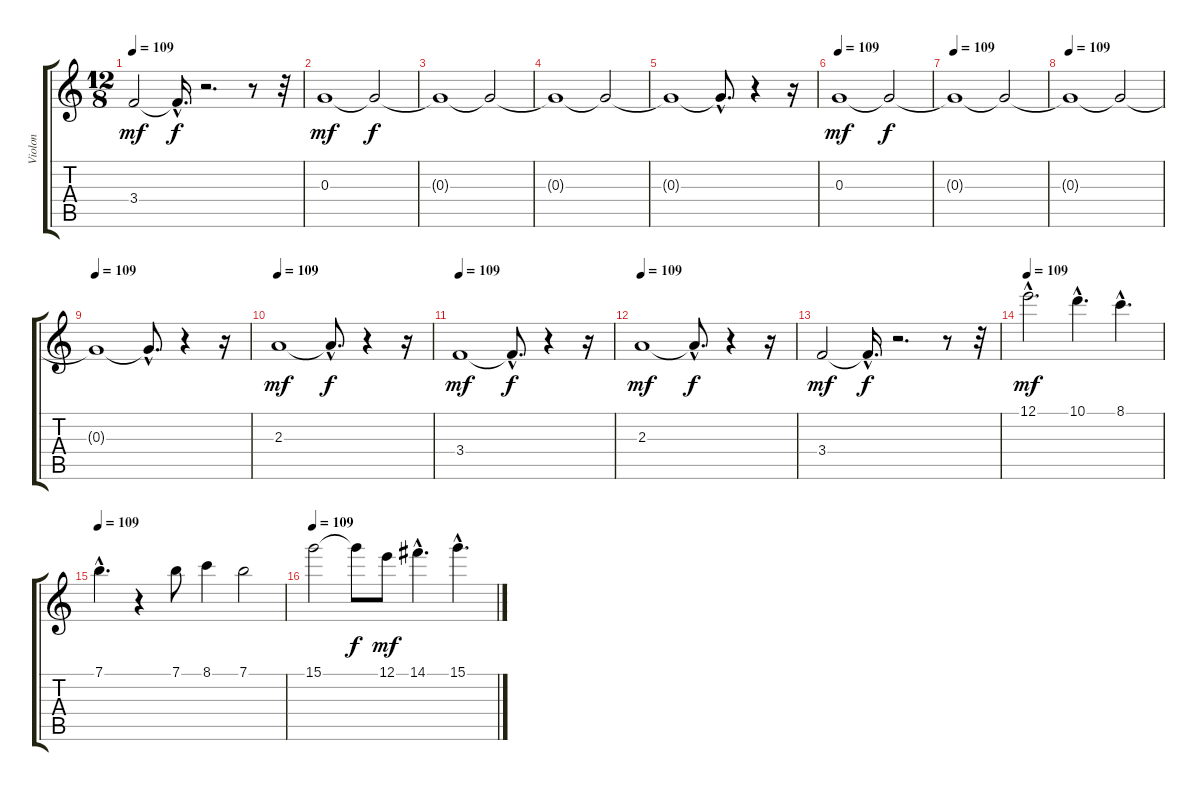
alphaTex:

\track ("Violon" "Violon") {instrument contrabass}
\staff {score tabs}
\tuning (E4 B3 G3 D3 A2 E2) {hide}
\ts (12 8)
\tempo 109
\clef g2
\ks c
3.4.2{dy mf} 3.4{hac t}.16{d dy f} r.2{d} r.8 r.32 |
0.3.1{dy mf} 0.3{t}.2{dy f} |
0.3{t}.1 0.3{t}.2 |
0.3{t}.1 0.3{t}.2 |
0.3{t}.1 0.3{hac t}.8{d} r.4 r.16 |
\tempo 109
0.3.1{dy mf} 0.3{t}.2{dy f} |
\tempo 109
0.3{t}.1 0.3{t}.2 |
\tempo 109
0.3{t}.1 0.3{t}.2 |
\tempo 109
0.3{t}.1 0.3{hac t}.8{d} r.4 r.16 |
\tempo 109
2.3.1{dy mf} 2.3{hac t}.8{d dy f} r.4 r.16 |
\tempo 109
3.4.1{dy mf} 3.4{hac t}.8{d dy f} r.4 r.16 |
\tempo 109
2.3.1{dy mf} 2.3{hac t}.8{d dy f} r.4 r.16 |
3.4.2{dy mf} 3.4{hac t}.16{d dy f} r.2{d} r.8 r.32 |
\tempo 109
12.1{hac}.2{d dy mf} 10.1{hac}.4{d} 8.1{hac}.4{d} |
\tempo 109
7.1{hac}.4{d} r.4 7.1.8 8.1.4 7.1.2 |
\tempo 109
15.1.2 15.1{t}.8{dy f} 12.1.8{dy mf} 14.1{hac}.4{d} 15.1{hac}.4{d}
